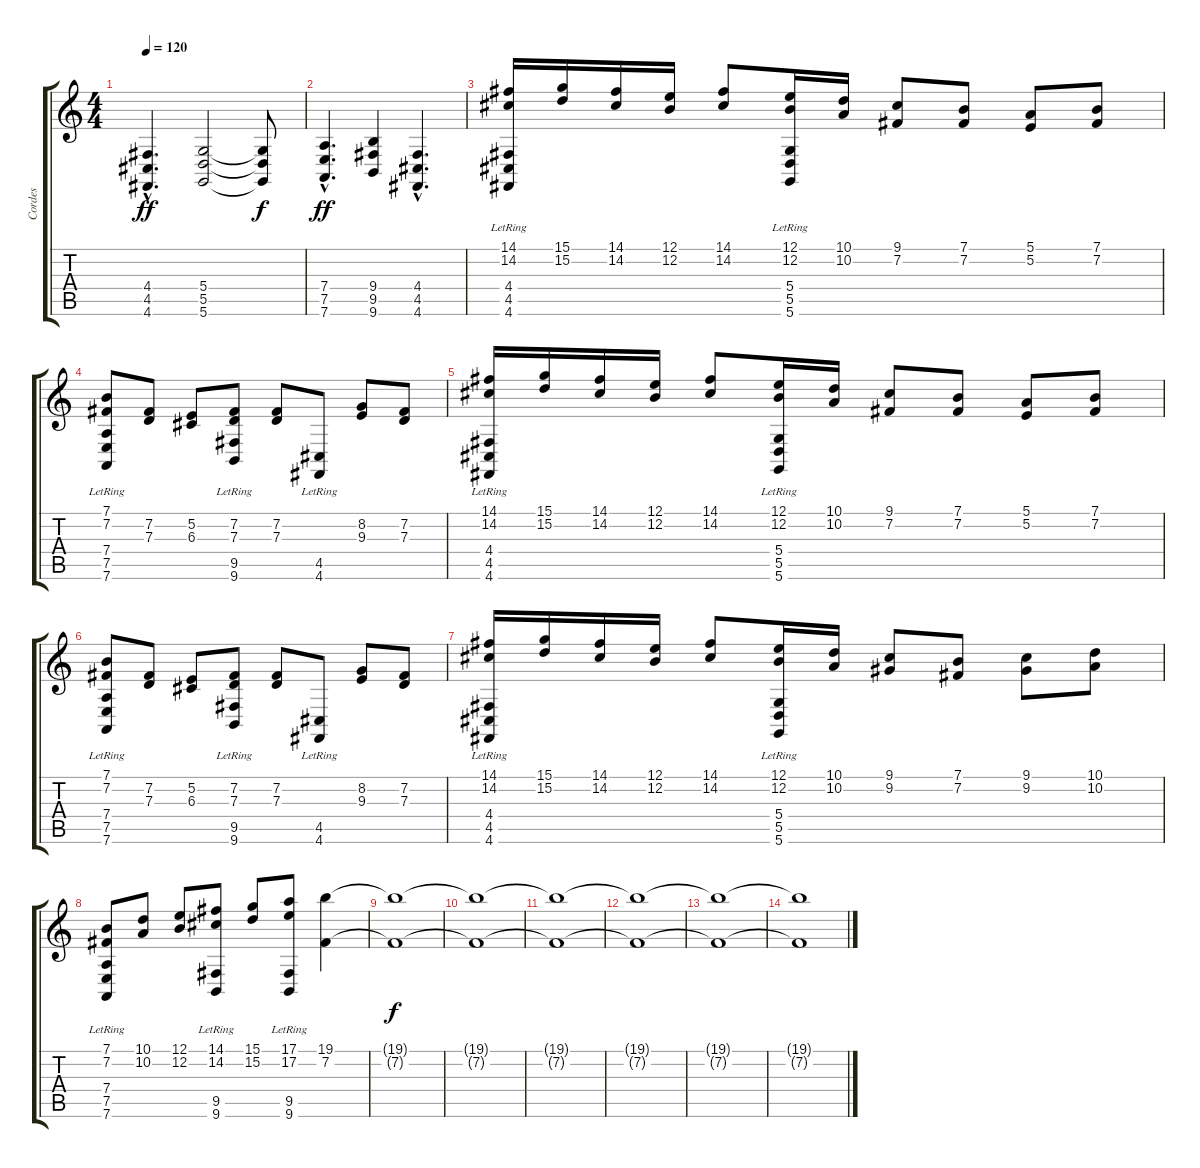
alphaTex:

\track ("Cordes" "Cordes") {instrument stringensemble1}
\staff {score tabs}
\tuning (E4 B3 G3 D3 A2 D2) {hide}
\ts (4 4)
\tempo 120
\clef g2
\ks c
(4.4{hac} 4.5{hac} 4.6{hac}).4{d dy ff} (5.4 5.5 5.6).2 (5.4{t} 5.5{t} 5.6{t}).8{dy f} |
(7.4{hac} 7.5{hac} 7.6{hac}).4{d dy ff} (9.4 9.5 9.6).4 (4.4{hac} 4.5{hac} 4.6{hac}).4{d} |
(14.1 14.2 4.4{lr} 4.5{lr} 4.6{lr}).16 (15.1 15.2).16 (14.1 14.2).16 (12.1 12.2).16 (14.1 14.2).8 (12.1 12.2 5.4{lr} 5.5{lr} 5.6{lr}).16 (10.1 10.2).16 (9.1 7.2).8 (7.1 7.2).8 (5.1 5.2).8 (7.1 7.2).8 |
(7.1 7.2 7.4{lr} 7.5{lr} 7.6{lr}).8 (7.2 7.3).8 (5.2 6.3).8 (7.2 7.3 9.5{lr} 9.6{lr}).8 (7.2 7.3).8 (4.5{lr} 4.6{lr}).8 (8.2 9.3).8 (7.2 7.3).8 |
(14.1 14.2 4.4{lr} 4.5{lr} 4.6{lr}).16 (15.1 15.2).16 (14.1 14.2).16 (12.1 12.2).16 (14.1 14.2).8 (12.1 12.2 5.4{lr} 5.5{lr} 5.6{lr}).16 (10.1 10.2).16 (9.1 7.2).8 (7.1 7.2).8 (5.1 5.2).8 (7.1 7.2).8 |
(7.1 7.2 7.4{lr} 7.5{lr} 7.6{lr}).8 (7.2 7.3).8 (5.2 6.3).8 (7.2 7.3 9.5{lr} 9.6{lr}).8 (7.2 7.3).8 (4.5{lr} 4.6{lr}).8 (8.2 9.3).8 (7.2 7.3).8 |
(14.1 14.2 4.4{lr} 4.5{lr} 4.6{lr}).16 (15.1 15.2).16 (14.1 14.2).16 (12.1 12.2).16 (14.1 14.2).8 (12.1 12.2 5.4{lr} 5.5{lr} 5.6{lr}).16 (10.1 10.2).16 (9.1 9.2).8 (7.1 7.2).8 (9.1 9.2).8 (10.1 10.2).8 |
(7.1 7.2 7.4{lr} 7.5{lr} 7.6{lr}).8 (10.1 10.2).8 (12.1 12.2).8 (14.1 14.2 9.5{lr} 9.6{lr}).8 (15.1 15.2).8 (17.1 17.2 9.5{lr} 9.6{lr}).8 (19.1 7.2).4 |
(19.1{t} 7.2{t}).1{dy f} |
(19.1{t} 7.2{t}).1 |
(19.1{t} 7.2{t}).1 |
(19.1{t} 7.2{t}).1 |
(19.1{t} 7.2{t}).1 |
(19.1{t} 7.2{t}).1
